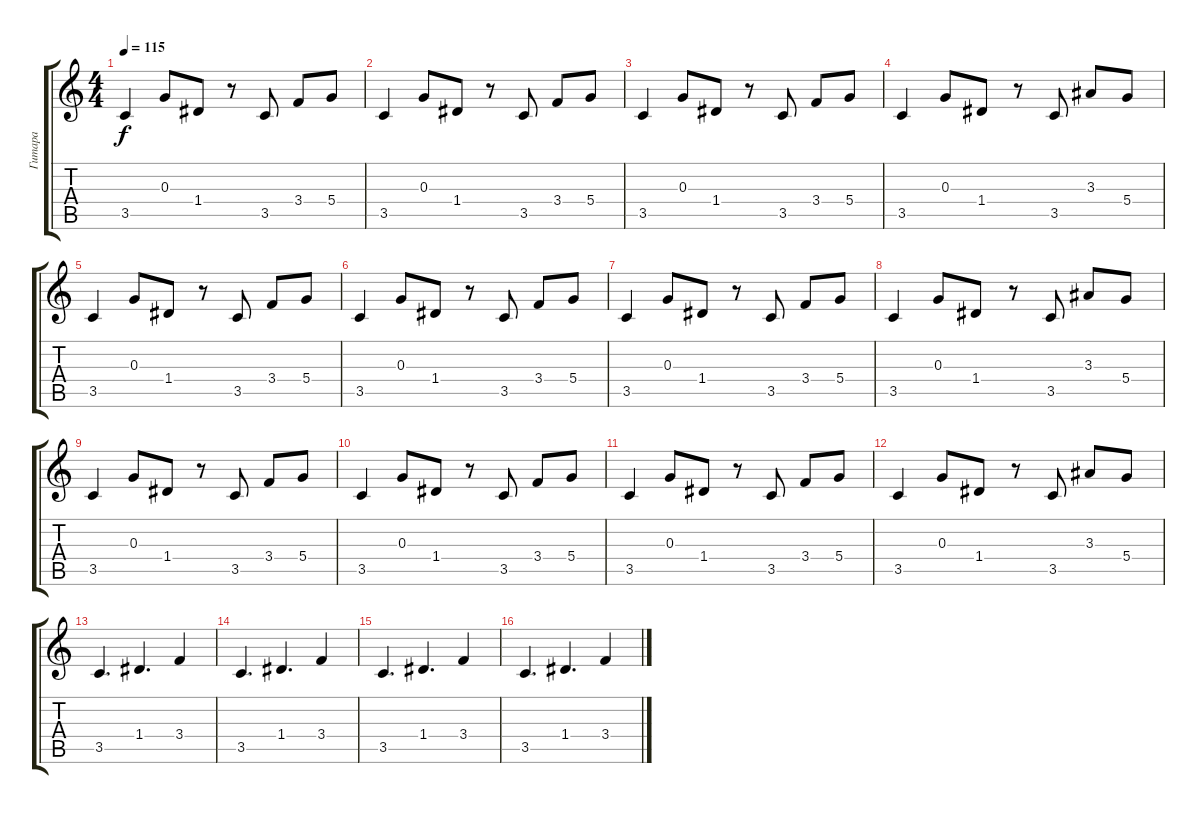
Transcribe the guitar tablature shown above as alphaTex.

\track ("Гитара" "Гитара") {instrument electricguitarmuted}
\staff {score tabs}
\tuning (E4 B3 G3 D3 A2 E2) {hide}
\ts (4 4)
\tempo 115
\clef g2
\ks c
3.5.4{dy f} 0.3.8 1.4.8 r.8 3.5.8 3.4.8 5.4.8 |
3.5.4 0.3.8 1.4.8 r.8 3.5.8 3.4.8 5.4.8 |
3.5.4 0.3.8 1.4.8 r.8 3.5.8 3.4.8 5.4.8 |
3.5.4 0.3.8 1.4.8 r.8 3.5.8 3.3.8 5.4.8 |
3.5.4 0.3.8 1.4.8 r.8 3.5.8 3.4.8 5.4.8 |
3.5.4 0.3.8 1.4.8 r.8 3.5.8 3.4.8 5.4.8 |
3.5.4 0.3.8 1.4.8 r.8 3.5.8 3.4.8 5.4.8 |
3.5.4 0.3.8 1.4.8 r.8 3.5.8 3.3.8 5.4.8 |
3.5.4 0.3.8 1.4.8 r.8 3.5.8 3.4.8 5.4.8 |
3.5.4 0.3.8 1.4.8 r.8 3.5.8 3.4.8 5.4.8 |
3.5.4 0.3.8 1.4.8 r.8 3.5.8 3.4.8 5.4.8 |
3.5.4 0.3.8 1.4.8 r.8 3.5.8 3.3.8 5.4.8 |
3.5.4{d} 1.4.4{d} 3.4.4 |
3.5.4{d} 1.4.4{d} 3.4.4 |
3.5.4{d} 1.4.4{d} 3.4.4 |
3.5.4{d} 1.4.4{d} 3.4.4
